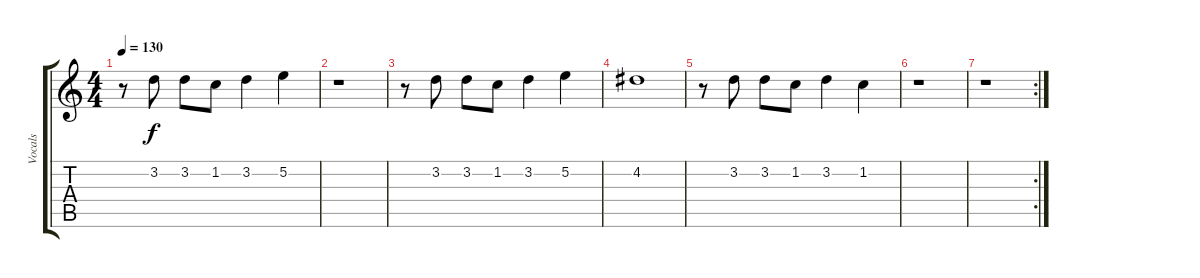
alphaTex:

\track ("Vocals" "Vocals") {instrument acousticguitarnylon}
\staff {score tabs}
\tuning (E4 B3 G3 D3 A2 E2) {hide}
\ts (4 4)
\tempo 130
\clef g2
\ks c
r.8{dy f} 3.2.8 3.2.8 1.2.8 3.2.4 5.2.4 |
r.1 |
r.8 3.2.8 3.2.8 1.2.8 3.2.4 5.2.4 |
4.2.1 |
r.8 3.2.8 3.2.8 1.2.8 3.2.4 1.2.4 |
r.1 |
\rc 2
r.1
